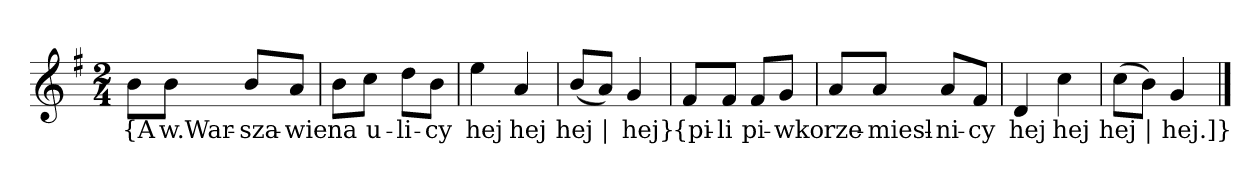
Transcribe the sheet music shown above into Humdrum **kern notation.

**kern	**text
*part1	*part1
*staff1	*staff1
*clefG2	*
*k[f#]	*
*G:	*
*M2/4	*
=	=
8b\L	{A
8b\J	w.War-
8b/L	-sza-
8a/J	-wie
=2	=2
8b\L	na
8cc\J	u-
8dd\L	-li-
8b\J	-cy
=3	=3
4ee	hej
4a	hej
=4	=4
(8b/L	hej
8a/J)	|
4g	hej}
=5y	=5y
8f#/L	{pi-
8f#/J	-li
8f#/L	pi-
8g/J	-wko
=6	=6
8a/L	rze-
8a/J	-miesl-
8a/L	-ni-
8f#/J	-cy
=7	=7
4d	hej
4cc	hej
=8	=8
(8cc\L	hej
8b\J)	|
4g	hej.]}
==	==
*-	*-
